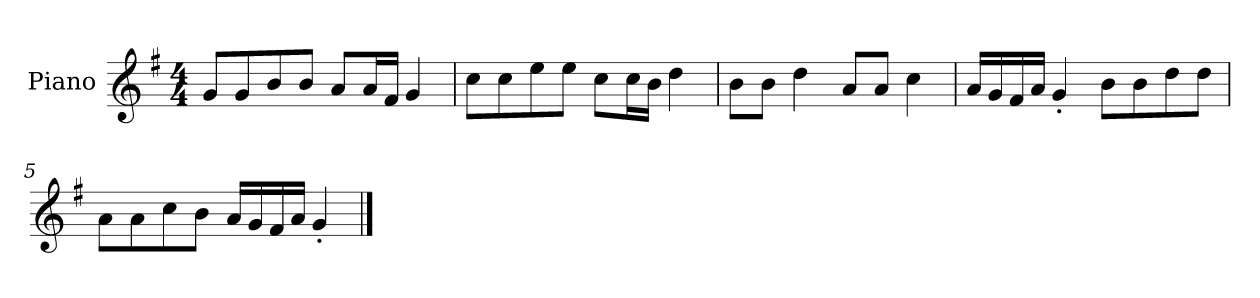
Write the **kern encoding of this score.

**kern
*part1
*staff1
*I"Piano
*I'P-no
*clefG2
*k[f#]
*M4/4
*MM90
=1
8g/L
8g/
8b/
8b/J
8a/L
16a/L
16f#/JJ
4g/
=2
8cc\L
8cc\
8ee\
8ee\J
8cc\L
16cc\L
16b\JJ
4dd\
=3
8b\L
8b\J
4dd\
8a/L
8a/J
4cc\
=4
16a/LL
16g/
16f#/
16a/JJ
4g'/
8b\L
8b\
8dd\
8dd\J
=5
8a\L
8a\
8cc\
8b\J
16a/LL
16g/
16f#/
16a/JJ
4g'/
==
*-
